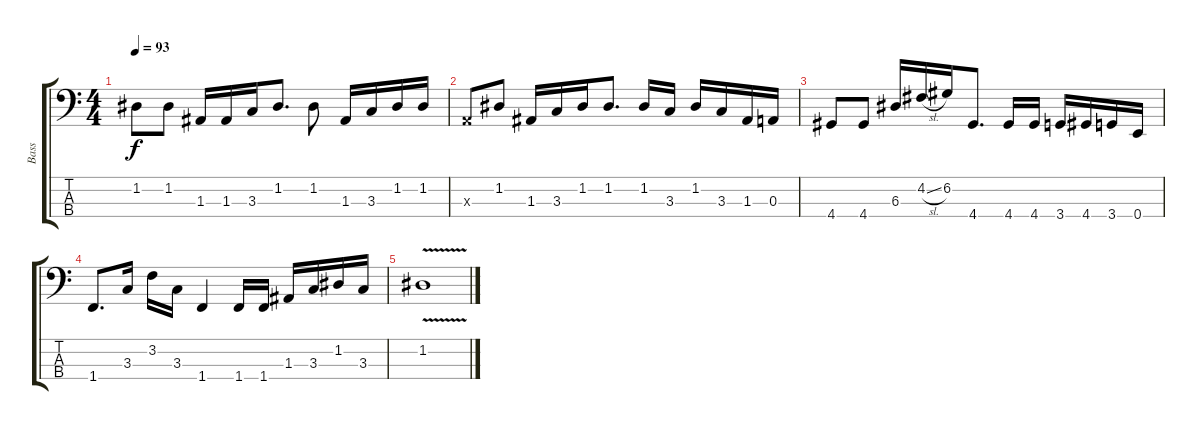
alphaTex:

\track ("Bass" "Bass") {instrument electricbassfinger}
\staff {score tabs}
\tuning (G2 D2 A1 E1) {hide}
\ts (4 4)
\tempo 93
\clef f4
\ks c
1.2.8{dy f} 1.2.8 1.3.16 1.3.16 3.3.16 1.2.8{d} 1.2.8 1.3.16 3.3.16 1.2.16 1.2.16 |
0.3{x}.8 1.2.8 1.3.16 3.3.16 1.2.16 1.2.8{d} 1.2.16 3.3.16 1.2.16 3.3.16 1.3.16 0.3.16 |
4.4.8 4.4.8 6.3.16 4.2{sl}.16 6.2.16 4.4.8{d} 4.4.16 4.4.16 3.4.16 4.4.16 3.4.16 0.4.16 |
1.4.8{d} 3.3.16 3.2.16 3.3.16 1.4.4 1.4.16 1.4.16 1.3.16 3.3.16 1.2.16 3.3.16 |
1.2{v}.1
